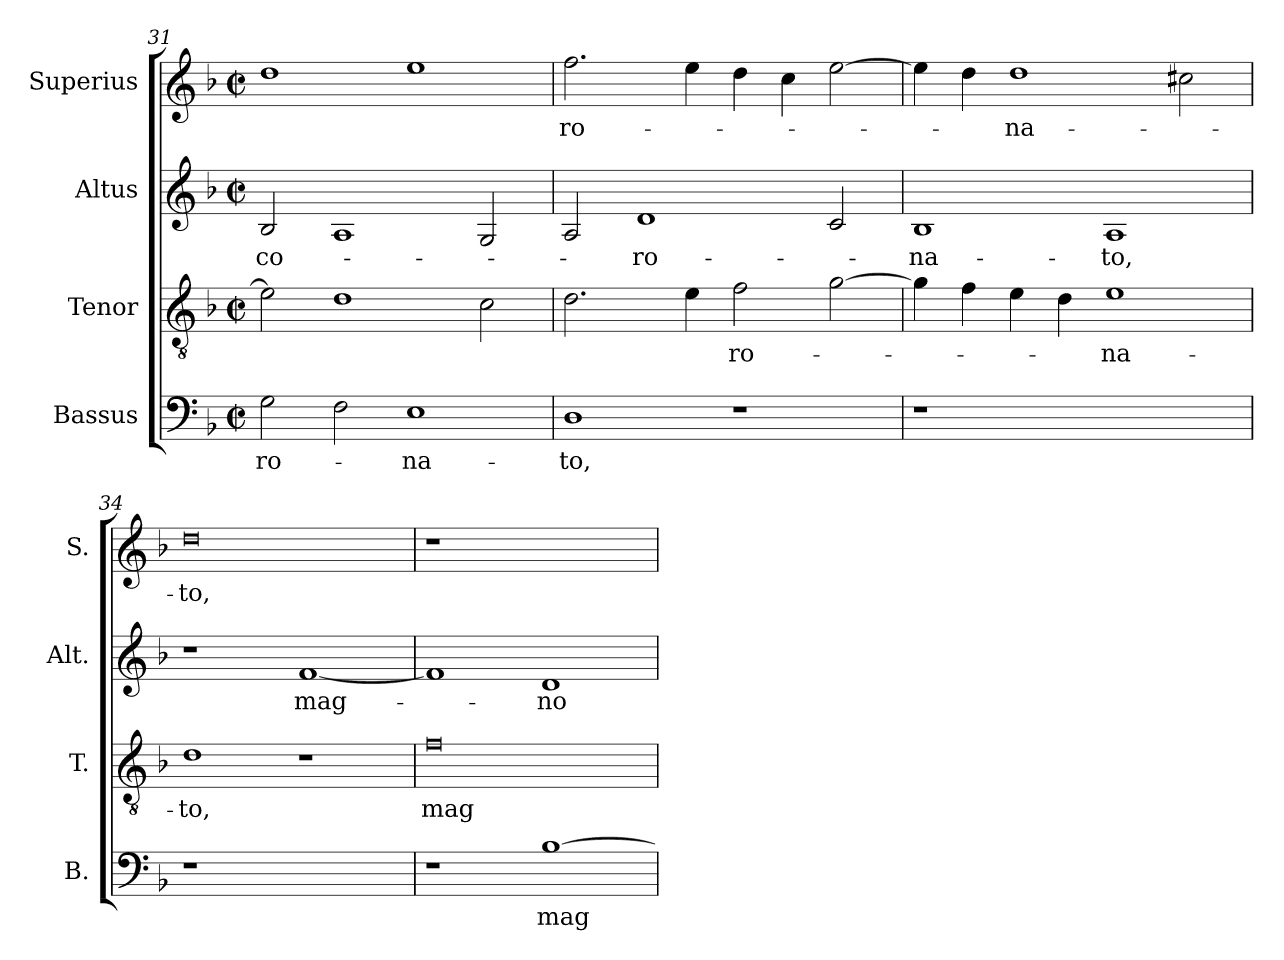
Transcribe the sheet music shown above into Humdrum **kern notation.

**kern	**text	**kern	**text	**kern	**text	**kern	**text
*part4	*part4	*part3	*part3	*part2	*part2	*part1	*part1
*staff4	*staff4	*staff3	*staff3	*staff2	*staff2	*staff1	*staff1
*I"Bassus	*	*I"Tenor	*	*I"Altus	*	*I"Superius	*
*I'B.	*	*I'T.	*	*I'Alt.	*	*I'S.	*
*clefF4	*	*clefGv2	*	*clefG2	*	*clefG2	*
*	*	*ITrd7c12	*	*	*	*	*
*k[b-]	*	*k[b-]	*	*k[b-]	*	*k[b-]	*
*F:	*	*F:	*	*F:	*	*F:	*
*M2/2	*	*M2/2	*	*M2/2	*	*M2/2	*
*met(c|)	*	*met(c|)	*	*met(c|)	*	*met(c|)	*
=31	=31	=31	=31	=31	=31	=31	=31
!	!LO:LY:b:color=#000000	!	!	!	!	!	!
!	!	!	!	!	!LO:LY:b:color=#000000	!	!
2Gi\	-ro-	2Ei\]	.	2B-i/	co-	1ddi	.
2Fi\	.	1Di	.	1Ai	.	.	.
!	!LO:LY:b:color=#000000	!	!	!	!	!	!
1Ei	-na-	.	.	.	.	1eei	.
.	.	2Ci\	.	2Gi/	.	.	.
=32	=32	=32	=32	=32	=32	=32	=32
!	!LO:LY:b:color=#000000	!	!	!	!	!	!
!	!	!	!	!	!	!	!LO:LY:b:color=#000000
1Di	-to,	2.Di\	.	2Ai/	.	2.ffi\	-ro-
!	!	!	!	!	!LO:LY:b:color=#000000	!	!
.	.	.	.	1di	-ro-	.	.
.	.	4Ei\	.	.	.	4eei\	.
!	!	!	!LO:LY:b:color=#000000	!	!	!	!
1r	.	2Fi\	-ro-	.	.	4ddi\	.
.	.	.	.	.	.	4cci\	.
.	.	[>2Gi\	.	2ci/	.	[>2eei\	.
!!LO:LB:g=z
=33	=33	=33	=33	=33	=33	=33	=33
!LO:N:vis=1	!	!	!	!	!	!	!
!	!	!	!	!	!LO:LY:b:color=#000000	!	!
1r	.	4Gi\]	.	1B-i	-na-	4eei\]	.
.	.	4Fi\	.	.	.	4ddi\	.
!	!	!	!	!	!	!	!LO:LY:b:color=#000000
.	.	4Ei\	.	.	.	1ddi	-na-
.	.	4Di\	.	.	.	.	.
!	!	!	!LO:LY:b:color=#000000	!	!	!	!
!	!	!	!	!	!LO:LY:b:color=#000000	!	!
1ryy	.	1Ei	-na-	1Ai	-to,	.	.
.	.	.	.	.	.	2cc#Xi\	.
=34	=34	=34	=34	=34	=34	=34	=34
!LO:N:vis=1	!	!	!	!	!	!	!
!	!	!	!LO:LY:b:color=#000000	!	!	!	!
!	!	!	!	!	!	!	!LO:LY:b:color=#000000
1r	.	1Di	-to,	1r	.	0ddi	-to,
!	!	!	!	!	!LO:LY:b:color=#000000	!	!
1ryy	.	1r	.	[<1fi	mag-	.	.
=35	=35	=35	=35	=35	=35	=35	=35
!	!	!	!LO:LY:b:color=#000000	!	!	!LO:N:vis=1	!
1r	.	0Fi	mag-	1fi]	.	1r	.
!	!LO:LY:b:color=#000000	!	!	!	!	!	!
!	!	!	!	!	!LO:LY:b:color=#000000	!	!
[>1B-i	mag-	.	.	1di	-no	1ryy	.
=	=	=	=	=	=	=	=
*-	*-	*-	*-	*-	*-	*-	*-
